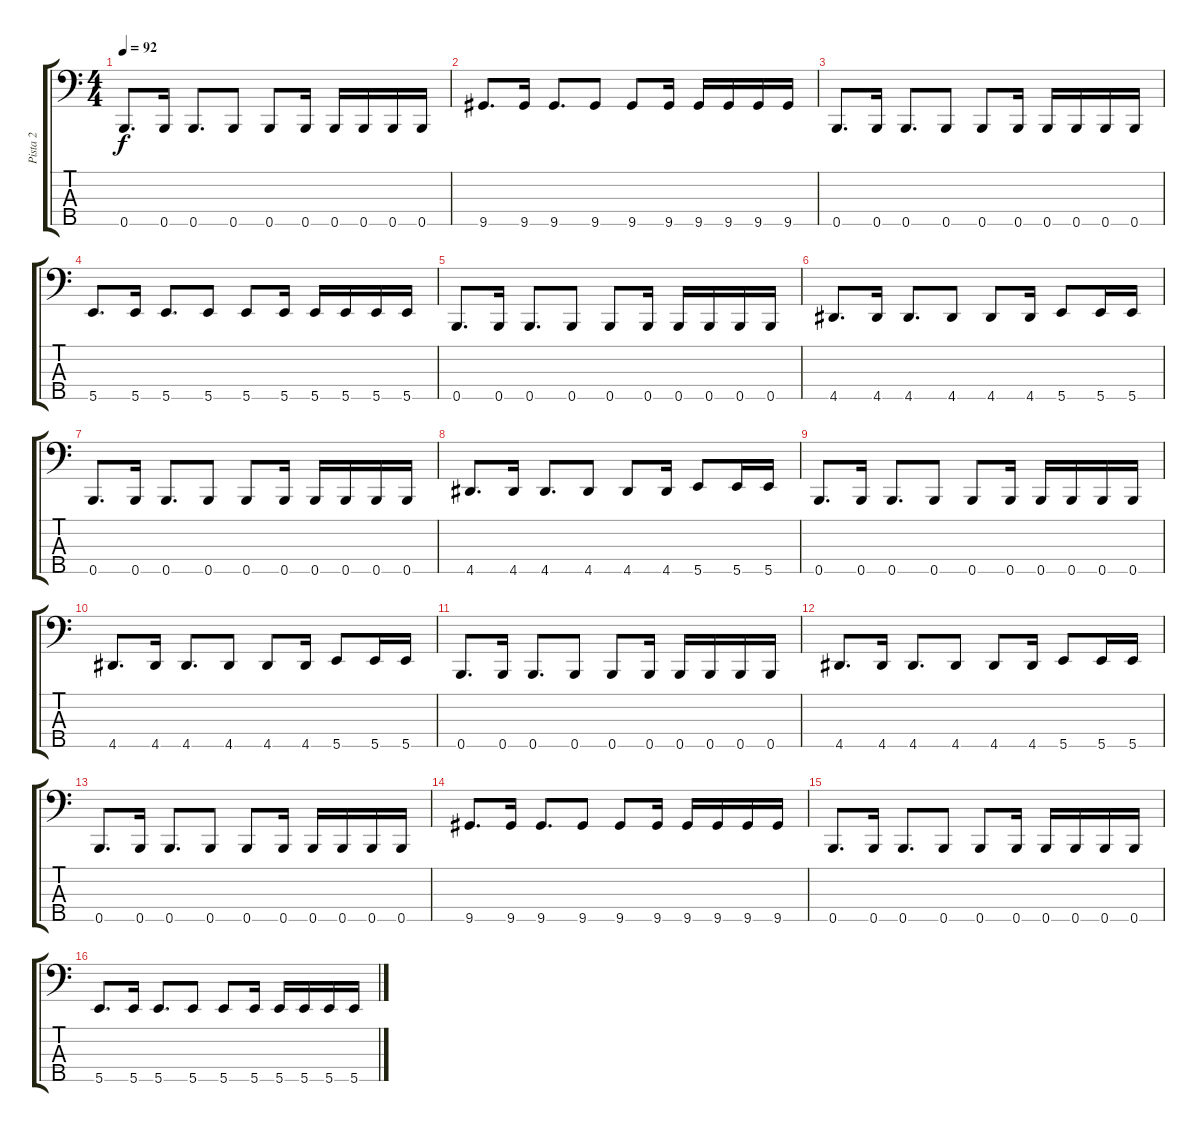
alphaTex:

\track ("Pista 2" "Pista 2") {instrument electricbassfinger}
\staff {score tabs}
\tuning (G2 D2 A1 E1 B0) {hide}
\ts (4 4)
\tempo 92
\clef f4
\ks c
0.5.8{d dy f} 0.5.16 0.5.8{d} 0.5.8 0.5.8 0.5.16 0.5.16 0.5.16 0.5.16 0.5.16 |
9.5.8{d} 9.5.16 9.5.8{d} 9.5.8 9.5.8 9.5.16 9.5.16 9.5.16 9.5.16 9.5.16 |
0.5.8{d} 0.5.16 0.5.8{d} 0.5.8 0.5.8 0.5.16 0.5.16 0.5.16 0.5.16 0.5.16 |
5.5.8{d} 5.5.16 5.5.8{d} 5.5.8 5.5.8 5.5.16 5.5.16 5.5.16 5.5.16 5.5.16 |
0.5.8{d} 0.5.16 0.5.8{d} 0.5.8 0.5.8 0.5.16 0.5.16 0.5.16 0.5.16 0.5.16 |
4.5.8{d} 4.5.16 4.5.8{d} 4.5.8 4.5.8 4.5.16 5.5.8 5.5.16 5.5.16 |
0.5.8{d} 0.5.16 0.5.8{d} 0.5.8 0.5.8 0.5.16 0.5.16 0.5.16 0.5.16 0.5.16 |
4.5.8{d} 4.5.16 4.5.8{d} 4.5.8 4.5.8 4.5.16 5.5.8 5.5.16 5.5.16 |
0.5.8{d} 0.5.16 0.5.8{d} 0.5.8 0.5.8 0.5.16 0.5.16 0.5.16 0.5.16 0.5.16 |
4.5.8{d} 4.5.16 4.5.8{d} 4.5.8 4.5.8 4.5.16 5.5.8 5.5.16 5.5.16 |
0.5.8{d} 0.5.16 0.5.8{d} 0.5.8 0.5.8 0.5.16 0.5.16 0.5.16 0.5.16 0.5.16 |
4.5.8{d} 4.5.16 4.5.8{d} 4.5.8 4.5.8 4.5.16 5.5.8 5.5.16 5.5.16 |
0.5.8{d} 0.5.16 0.5.8{d} 0.5.8 0.5.8 0.5.16 0.5.16 0.5.16 0.5.16 0.5.16 |
9.5.8{d} 9.5.16 9.5.8{d} 9.5.8 9.5.8 9.5.16 9.5.16 9.5.16 9.5.16 9.5.16 |
0.5.8{d} 0.5.16 0.5.8{d} 0.5.8 0.5.8 0.5.16 0.5.16 0.5.16 0.5.16 0.5.16 |
5.5.8{d} 5.5.16 5.5.8{d} 5.5.8 5.5.8 5.5.16 5.5.16 5.5.16 5.5.16 5.5.16
